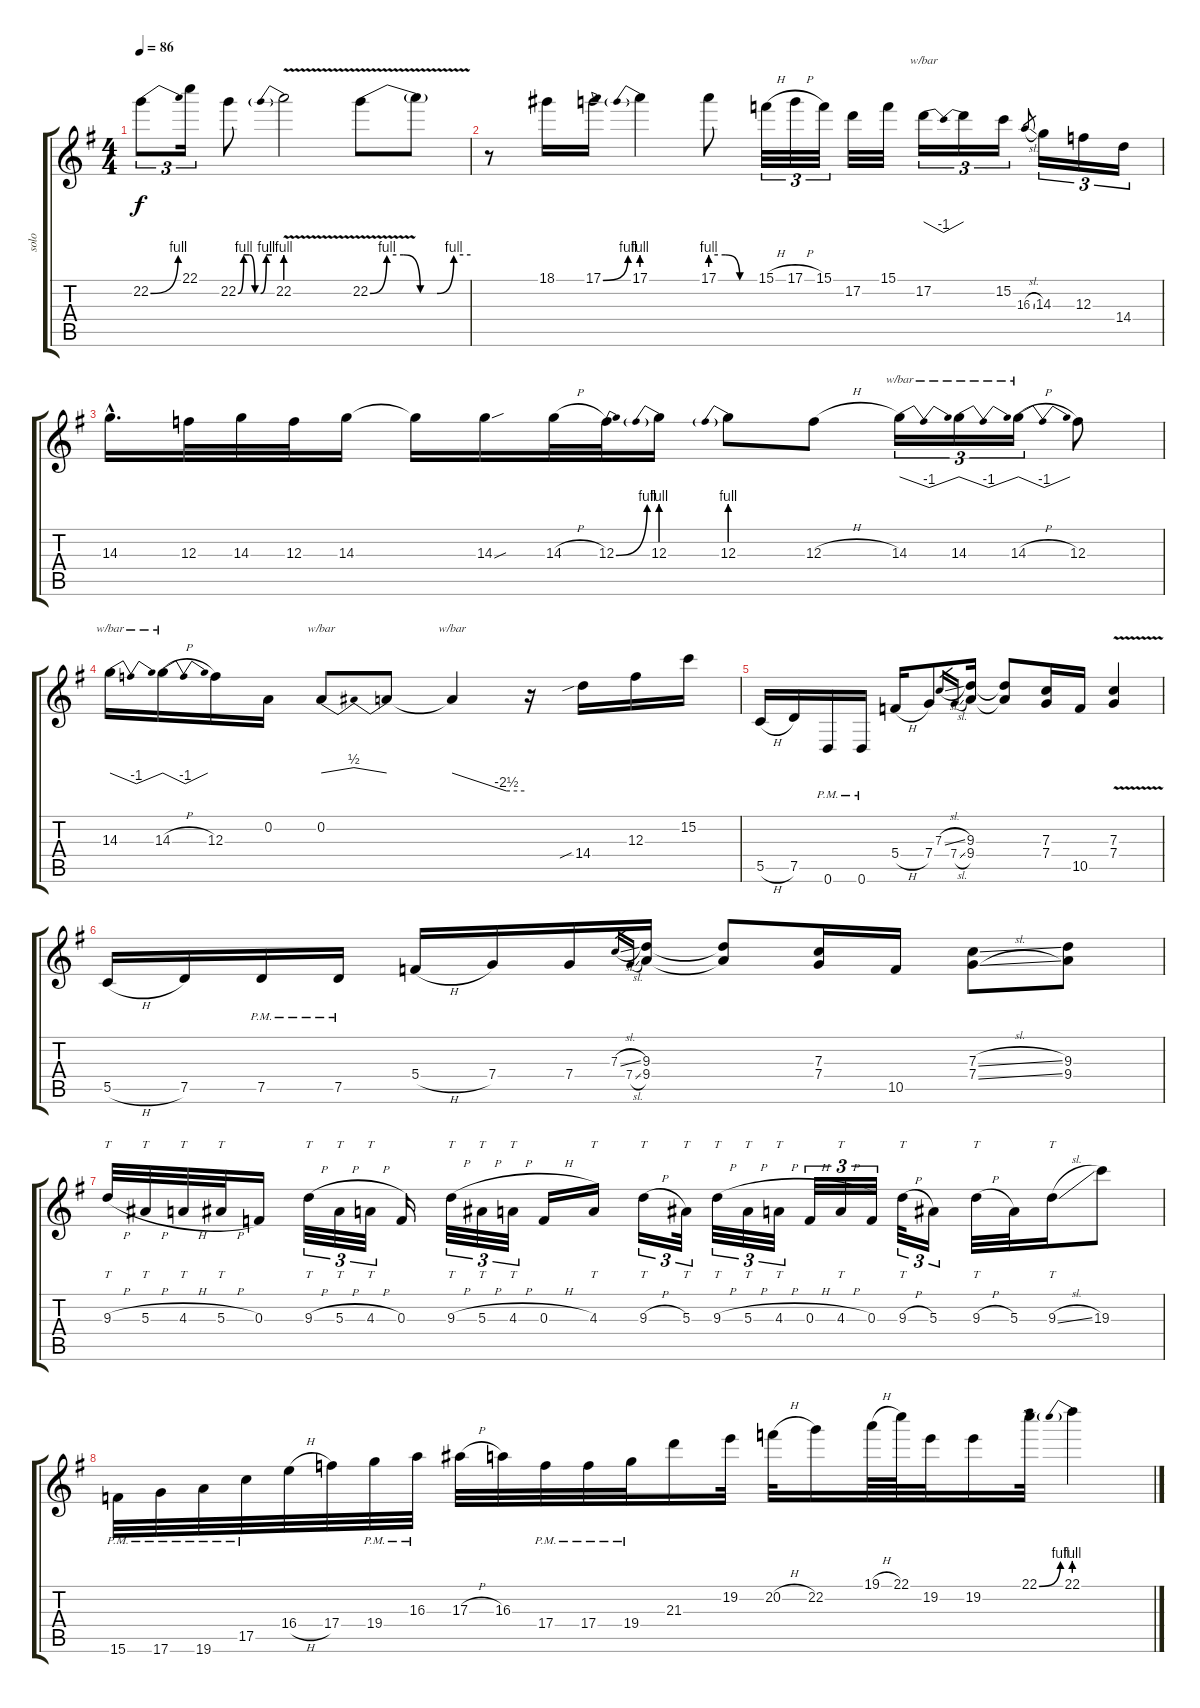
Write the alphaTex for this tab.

\track ("solo" "solo") {instrument overdrivenguitar}
\staff {score tabs}
\tuning (D4 A3 F3 C3 G2 D2) {hide}
\ts (4 4)
\tempo 86
\clef g2
\ks g
22.2{be (bend 0 0 60 4)}.8{tu (3 2) dy f} 22.1.16{tu (3 2)} 22.2{be (custom 0 0 10 4 20 4 30 0 40 0 50 4 60 4)}.8 22.2{be (prebend 0 4 60 4) v}.2 22.2{be (custom 0 0 10 4 20 4 30 0 40 0 50 4 60 4) v}.8 22.2{t}.8 |
r.8 18.1.16 17.1{be (bend 0 0 60 4)}.16 17.1{be (prebend 0 4 60 4)}.4 17.1{be (custom 0 4 20 4 40 0 60 0)}.8 15.1{h}.32{tu (3 2)} 17.1{h}.32{tu (3 2)} 15.1.32{tu (3 2)} 17.2.32 15.1.32 17.2.16{tu (3 2) tbe (dip default 0 0 30 -4 60 0)} 17.2{t}.16{tu (3 2)} 15.2.16{tu (3 2)} 16.3{sl}.8{gr} 14.3.16{tu (3 2)} 12.3.16{tu (3 2)} 14.4.16{tu (3 2)} |
14.3{hac}.16{d} 12.3.32 14.3.32 12.3.32 14.3.16 14.3{t}.16 14.3{sou}.16 14.3{h}.32 12.3{be (bend 0 0 60 4)}.32 12.3{be (prebend 0 4 60 4)}.16 12.3{be (prebend 0 4 60 4)}.8 12.3{h}.8 14.3.16{tu (3 2) tbe (dip default 0 0 30 -4 60 0)} 14.3.16{tu (3 2) tbe (dip default 0 0 30 -4 60 0)} 14.3{h}.16{tu (3 2) tbe (dip default 0 0 30 -4 60 0)} 12.3.8 |
14.3.16{tbe (dip default 0 0 30 -4 60 0)} 14.3{h}.16{tbe (dip default 0 0 30 -4 60 0)} 12.3.16 0.2.16 0.2.8{tbe (dip default 0 0 30 2 60 0)} 0.2{t}.8 0.2{t}.4{tbe (custom default 0 0 45 -10 60 -10)} r.16 14.4{sib}.16 12.3.16 15.2.16 |
5.5{h}.16 7.5.16 0.6{pm}.16 0.6{pm}.16 5.4{h}.16 7.4.8 7.3{sl}.16{gr} 7.4{sl}.16{gr} (9.3 9.4).16 (9.3{t} 9.4{t}).8 (7.3 7.4).16 10.5.16 (7.3{v} 7.4).4 |
5.5{h}.16 7.5.16 7.5{pm}.16 7.5{pm}.16 5.4{h}.16 7.4.16 7.4.16 7.3{sl}.16{gr} 7.4{sl}.16{gr} (9.3 9.4).16 (9.3{t} 9.4{t}).8 (7.3 7.4).16 10.5.16 (7.3{sl} 7.4{sl}).8 (9.3 9.4).8 |
9.3{h}.32{tt} 5.3{h}.32{tt} 4.3{h}.32{tt} 5.3{h}.32{tt} 0.3.16 9.3{h}.32{tt tu (3 2)} 5.3{h}.32{tt tu (3 2)} 4.3{h}.32{tt tu (3 2)} 0.3.16 9.3{h}.32{tt tu (3 2)} 5.3{h}.32{tt tu (3 2)} 4.3{h}.32{tt tu (3 2)} 0.3{h}.16 4.3.16{tt} 9.3{h}.16{tt tu (3 2)} 5.3.32{tt tu (3 2)} 9.3{h}.32{tt tu (3 2)} 5.3{h}.32{tt tu (3 2)} 4.3{h}.32{tt tu (3 2)} 0.3{h}.32{tu (3 2)} 4.3{h}.32{tt tu (3 2)} 0.3.32{tu (3 2)} 9.3{h}.32{tt tu (3 2)} 5.3.16{tu (3 2)} 9.3{h}.32{tt} 5.3.32 9.3{sl}.16{tt} 19.3.8 |
15.6{pm}.32 17.6{pm}.32 19.6{pm}.32 17.5{pm}.32 16.4{h}.32 17.4.32 19.4{pm}.32 16.3{pm}.32 17.3{h}.32 16.3.32 17.4{pm}.32 17.4{pm}.32 19.4{pm}.32 21.3.16 19.2.32 20.2{h}.32 22.2.16 19.1{h}.64 22.1.64 19.2.32 19.2.16 22.1{be (bend 0 0 60 4)}.32 22.1{be (prebend 0 4 60 4)}.4
